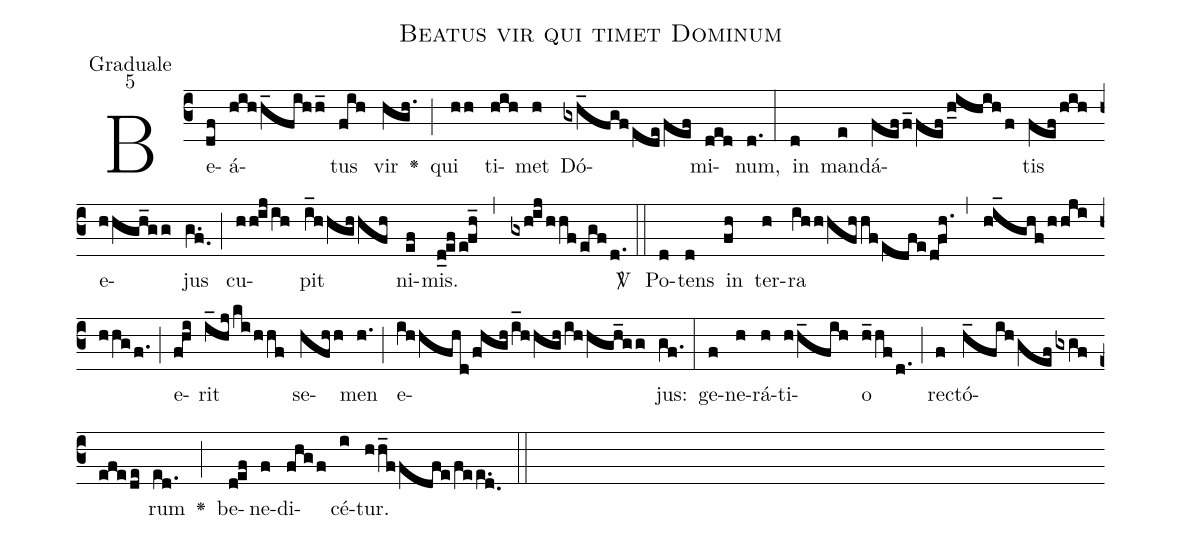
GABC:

name:Beatus vir qui timet Dominum;
office-part:Graduale;
mode:5;
%%
(c3)Be(df)á(hihh_fihh_)tus(fih) vir(hgh.) <v>\greheightstar</v>(;) qui(hh) ti(hih)met(h) Dó(gxh_fgfedefef)mi(ded)num,(d.) (:) in(d) man(e)dá(feff_fefh_ihihf)tis(fefhih) e(hhgh_gg)jus(g.f.) (;) cu(hhijih)pit(i_hhghhfh) ni(ef)mis.(d_efefh_,gxhijhhfegfd.)  <sp>V/</sp>(::) Po(d)tens(d) in(fh) ter(h)ra(ihhhfhhfedfedfh.,hi_ghfhhjihhgf.) (;) e(fhi)rit(i_hjkihhf) se(hfhh)men(h.) (;) e(ihhfhdfhghi_hhghihhgh_gg)jus:(gf.) (:) ge(f)ne(h)rá(h)ti(hh_fih)o(h_hfd.) (;) re(f)ctó(h_fihgefgxgfefede)rum(ed.) <v>\greheightstar</v>(;) be(def)ne(f)di(fhgf)cé(i)tur.(hh_ffdfefee.d.::)
